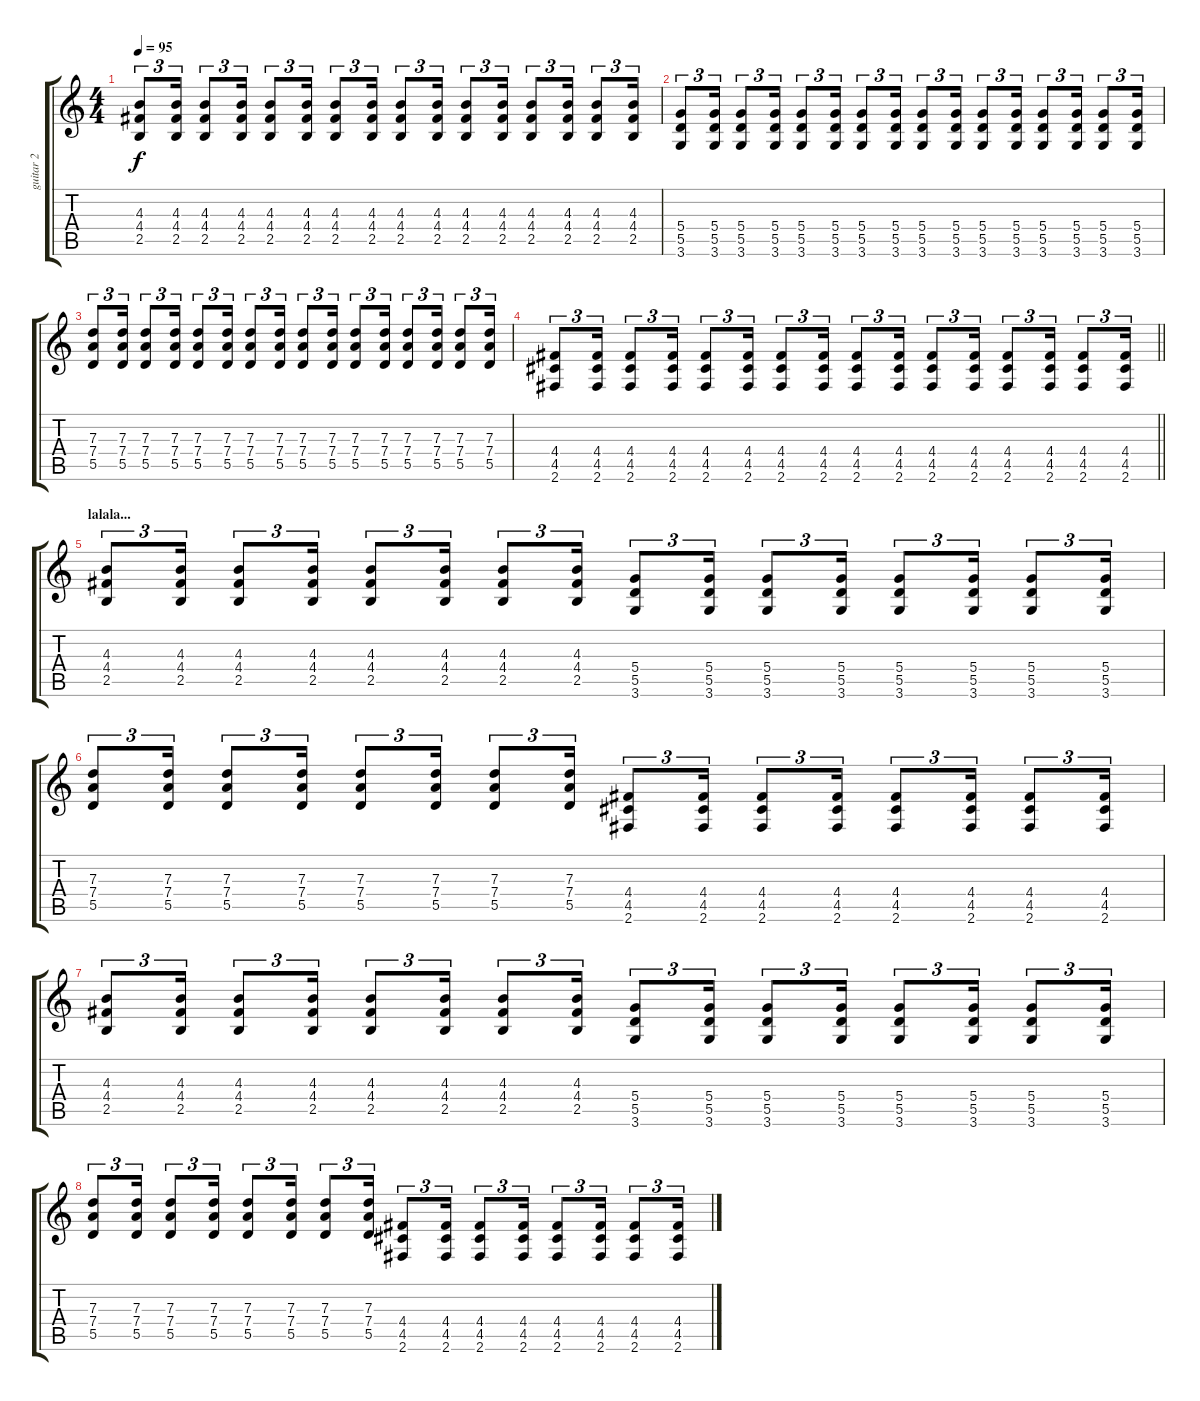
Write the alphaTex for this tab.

\track ("guitar 2" "guitar 2") {instrument distortionguitar}
\staff {score tabs}
\tuning (E4 B3 G3 D3 A2 E2) {hide}
\ts (4 4)
\tempo 95
\clef g2
\ks c
(4.3 4.4 2.5).8{tu (3 2) dy f} (4.3 4.4 2.5).16{tu (3 2)} (4.3 4.4 2.5).8{tu (3 2)} (4.3 4.4 2.5).16{tu (3 2)} (4.3 4.4 2.5).8{tu (3 2)} (4.3 4.4 2.5).16{tu (3 2)} (4.3 4.4 2.5).8{tu (3 2)} (4.3 4.4 2.5).16{tu (3 2)} (4.3 4.4 2.5).8{tu (3 2)} (4.3 4.4 2.5).16{tu (3 2)} (4.3 4.4 2.5).8{tu (3 2)} (4.3 4.4 2.5).16{tu (3 2)} (4.3 4.4 2.5).8{tu (3 2)} (4.3 4.4 2.5).16{tu (3 2)} (4.3 4.4 2.5).8{tu (3 2)} (4.3 4.4 2.5).16{tu (3 2)} |
(5.4 5.5 3.6).8{tu (3 2)} (5.4 5.5 3.6).16{tu (3 2)} (5.4 5.5 3.6).8{tu (3 2)} (5.4 5.5 3.6).16{tu (3 2)} (5.4 5.5 3.6).8{tu (3 2)} (5.4 5.5 3.6).16{tu (3 2)} (5.4 5.5 3.6).8{tu (3 2)} (5.4 5.5 3.6).16{tu (3 2)} (5.4 5.5 3.6).8{tu (3 2)} (5.4 5.5 3.6).16{tu (3 2)} (5.4 5.5 3.6).8{tu (3 2)} (5.4 5.5 3.6).16{tu (3 2)} (5.4 5.5 3.6).8{tu (3 2)} (5.4 5.5 3.6).16{tu (3 2)} (5.4 5.5 3.6).8{tu (3 2)} (5.4 5.5 3.6).16{tu (3 2)} |
(7.3 7.4 5.5).8{tu (3 2)} (7.3 7.4 5.5).16{tu (3 2)} (7.3 7.4 5.5).8{tu (3 2)} (7.3 7.4 5.5).16{tu (3 2)} (7.3 7.4 5.5).8{tu (3 2)} (7.3 7.4 5.5).16{tu (3 2)} (7.3 7.4 5.5).8{tu (3 2)} (7.3 7.4 5.5).16{tu (3 2)} (7.3 7.4 5.5).8{tu (3 2)} (7.3 7.4 5.5).16{tu (3 2)} (7.3 7.4 5.5).8{tu (3 2)} (7.3 7.4 5.5).16{tu (3 2)} (7.3 7.4 5.5).8{tu (3 2)} (7.3 7.4 5.5).16{tu (3 2)} (7.3 7.4 5.5).8{tu (3 2)} (7.3 7.4 5.5).16{tu (3 2)} |
\barLineRight lightlight
(4.4 4.5 2.6).8{tu (3 2)} (4.4 4.5 2.6).16{tu (3 2)} (4.4 4.5 2.6).8{tu (3 2)} (4.4 4.5 2.6).16{tu (3 2)} (4.4 4.5 2.6).8{tu (3 2)} (4.4 4.5 2.6).16{tu (3 2)} (4.4 4.5 2.6).8{tu (3 2)} (4.4 4.5 2.6).16{tu (3 2)} (4.4 4.5 2.6).8{tu (3 2)} (4.4 4.5 2.6).16{tu (3 2)} (4.4 4.5 2.6).8{tu (3 2)} (4.4 4.5 2.6).16{tu (3 2)} (4.4 4.5 2.6).8{tu (3 2)} (4.4 4.5 2.6).16{tu (3 2)} (4.4 4.5 2.6).8{tu (3 2)} (4.4 4.5 2.6).16{tu (3 2)} |
\section ("" "lalala...")
(4.3 4.4 2.5).8{tu (3 2)} (4.3 4.4 2.5).16{tu (3 2)} (4.3 4.4 2.5).8{tu (3 2)} (4.3 4.4 2.5).16{tu (3 2)} (4.3 4.4 2.5).8{tu (3 2)} (4.3 4.4 2.5).16{tu (3 2)} (4.3 4.4 2.5).8{tu (3 2)} (4.3 4.4 2.5).16{tu (3 2)} (5.4 5.5 3.6).8{tu (3 2)} (5.4 5.5 3.6).16{tu (3 2)} (5.4 5.5 3.6).8{tu (3 2)} (5.4 5.5 3.6).16{tu (3 2)} (5.4 5.5 3.6).8{tu (3 2)} (5.4 5.5 3.6).16{tu (3 2)} (5.4 5.5 3.6).8{tu (3 2)} (5.4 5.5 3.6).16{tu (3 2)} |
(7.3 7.4 5.5).8{tu (3 2)} (7.3 7.4 5.5).16{tu (3 2)} (7.3 7.4 5.5).8{tu (3 2)} (7.3 7.4 5.5).16{tu (3 2)} (7.3 7.4 5.5).8{tu (3 2)} (7.3 7.4 5.5).16{tu (3 2)} (7.3 7.4 5.5).8{tu (3 2)} (7.3 7.4 5.5).16{tu (3 2)} (4.4 4.5 2.6).8{tu (3 2)} (4.4 4.5 2.6).16{tu (3 2)} (4.4 4.5 2.6).8{tu (3 2)} (4.4 4.5 2.6).16{tu (3 2)} (4.4 4.5 2.6).8{tu (3 2)} (4.4 4.5 2.6).16{tu (3 2)} (4.4 4.5 2.6).8{tu (3 2)} (4.4 4.5 2.6).16{tu (3 2)} |
(4.3 4.4 2.5).8{tu (3 2)} (4.3 4.4 2.5).16{tu (3 2)} (4.3 4.4 2.5).8{tu (3 2)} (4.3 4.4 2.5).16{tu (3 2)} (4.3 4.4 2.5).8{tu (3 2)} (4.3 4.4 2.5).16{tu (3 2)} (4.3 4.4 2.5).8{tu (3 2)} (4.3 4.4 2.5).16{tu (3 2)} (5.4 5.5 3.6).8{tu (3 2)} (5.4 5.5 3.6).16{tu (3 2)} (5.4 5.5 3.6).8{tu (3 2)} (5.4 5.5 3.6).16{tu (3 2)} (5.4 5.5 3.6).8{tu (3 2)} (5.4 5.5 3.6).16{tu (3 2)} (5.4 5.5 3.6).8{tu (3 2)} (5.4 5.5 3.6).16{tu (3 2)} |
(7.3 7.4 5.5).8{tu (3 2)} (7.3 7.4 5.5).16{tu (3 2)} (7.3 7.4 5.5).8{tu (3 2)} (7.3 7.4 5.5).16{tu (3 2)} (7.3 7.4 5.5).8{tu (3 2)} (7.3 7.4 5.5).16{tu (3 2)} (7.3 7.4 5.5).8{tu (3 2)} (7.3 7.4 5.5).16{tu (3 2)} (4.4 4.5 2.6).8{tu (3 2)} (4.4 4.5 2.6).16{tu (3 2)} (4.4 4.5 2.6).8{tu (3 2)} (4.4 4.5 2.6).16{tu (3 2)} (4.4 4.5 2.6).8{tu (3 2)} (4.4 4.5 2.6).16{tu (3 2)} (4.4 4.5 2.6).8{tu (3 2)} (4.4 4.5 2.6).16{tu (3 2)}
